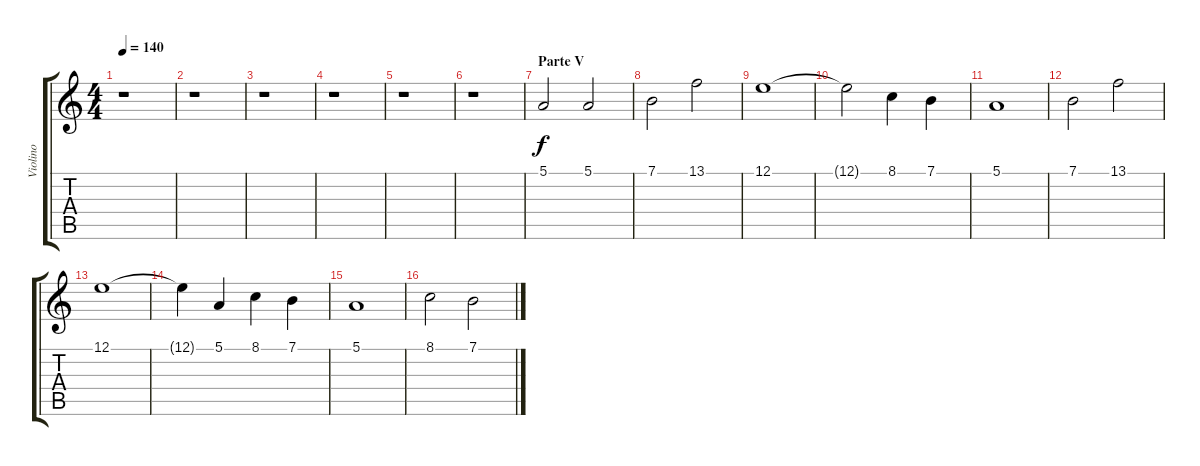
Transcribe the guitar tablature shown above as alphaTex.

\track ("Violino" "Violino") {instrument stringensemble1}
\staff {score tabs}
\tuning (E4 B3 G3 D3 A2 E2) {hide}
\ts (4 4)
\tempo 140
\clef g2
\ks c
r.1{dy f} |
r.1 |
r.1 |
r.1 |
r.1 |
r.1 |
\section ("" "Parte V")
5.1.2{volume 2 instrument stringensemble1} 5.1.2 |
7.1.2 13.1.2 |
12.1.1 |
12.1{t}.2 8.1.4 7.1.4 |
5.1.1 |
7.1.2 13.1.2 |
12.1.1 |
12.1{t}.4 5.1.4 8.1.4 7.1.4 |
5.1.1 |
8.1.2 7.1.2
